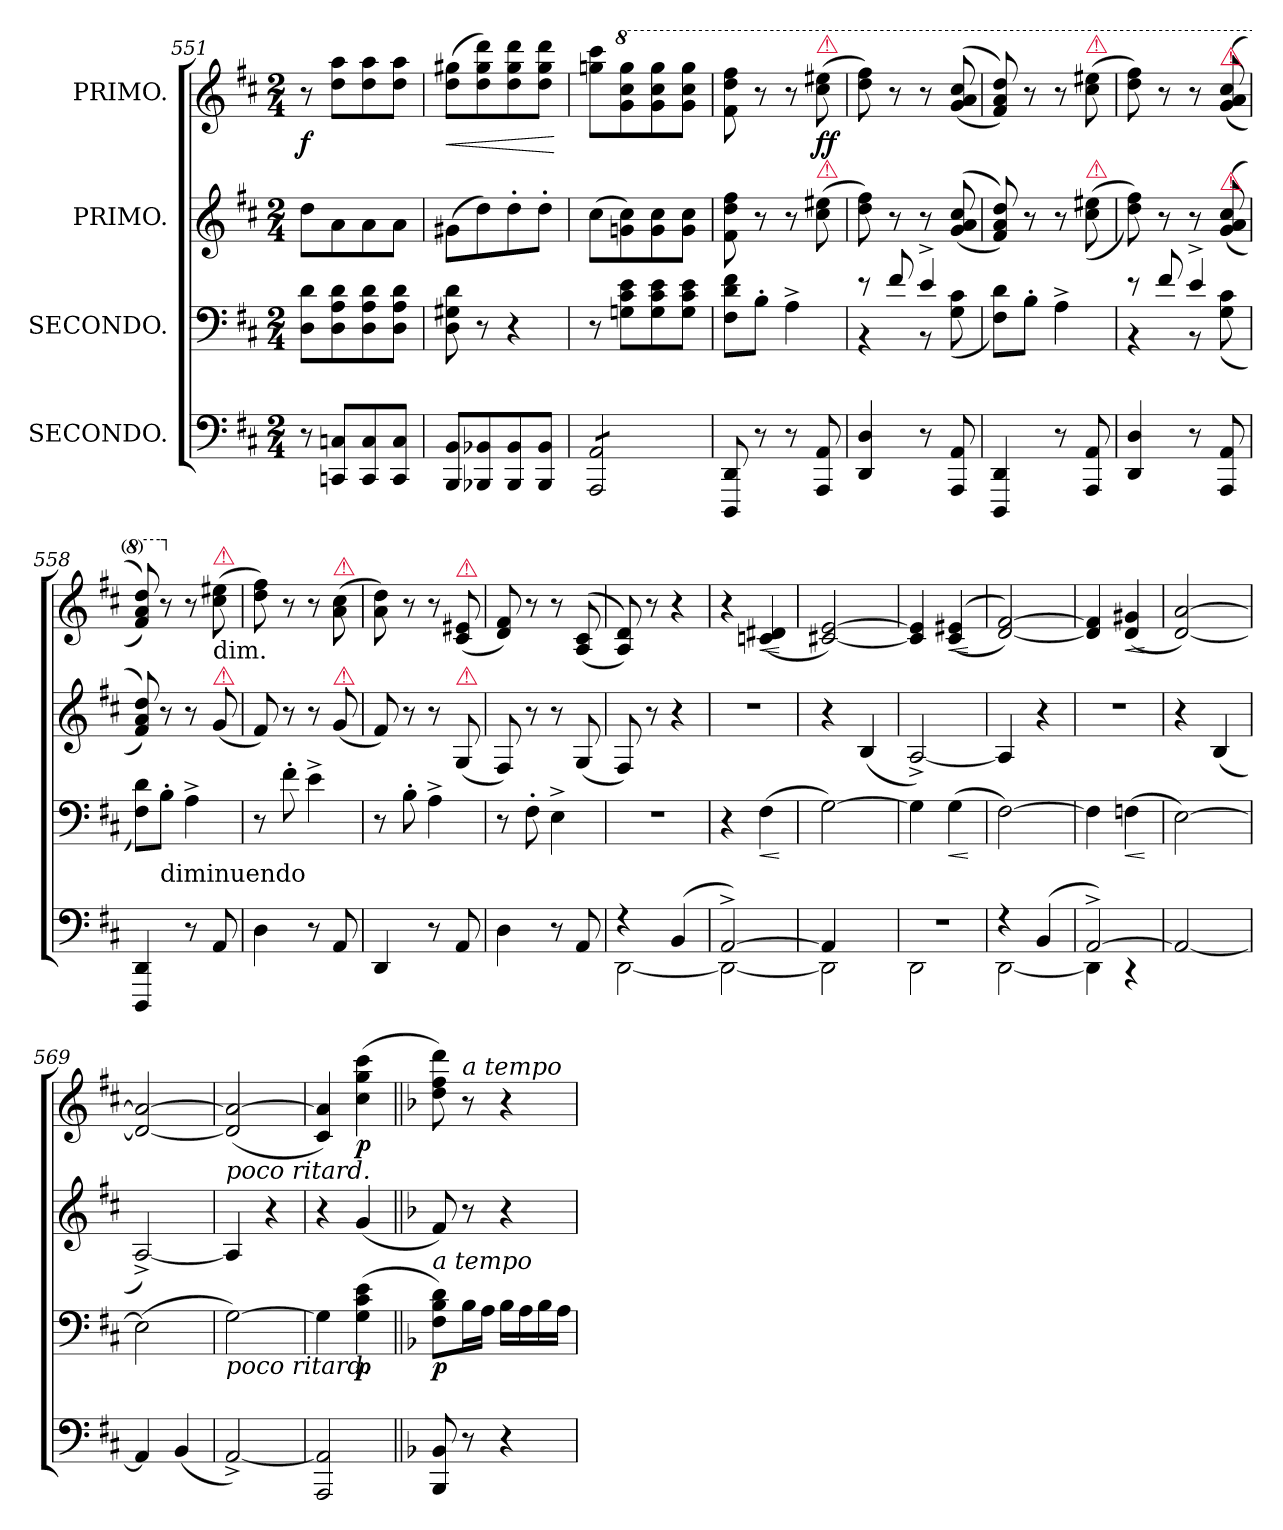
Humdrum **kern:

**kern	**kern	**dynam	**kern	**kern	**dynam
*part4	*part3	*part3	*part2	*part1	*part1
*staff4	*staff3	*staff3	*staff2	*staff1	*staff1
*I"SECONDO.	*I"SECONDO.	*	*I"PRIMO.	*I"PRIMO.	*
*clefF4	*clefF4	*	*clefG2	*clefG2	*
*k[f#c#]	*k[f#c#]	*	*k[f#c#]	*k[f#c#]	*
*M2/4	*M2/4	*	*M2/4	*M2/4	*
=551	=551	=551	=551	=551	=551
8r	8D\ 8d\L	.	8dd\L	8r	f
8CCn/ 8Cn/L	8D\ 8A\ 8d\	.	8a\	8dd\ 8aa\L	.
8CC/ 8C/	8D\ 8A\ 8d\	.	8a\	8dd\ 8aa\	.
8CC/ 8C/J	8D\ 8A\ 8d\J	.	8a\J	8dd\ 8aa\J	.
=552	=552	=552	=552	=552	=552
8BBB/ 8BB/L	8D\ 8G#X\ 8d\	.	(8g#X\L	(8dd\ 8gg#X\L	<
8BBB-X/ 8BB-X/	8r	.	8dd\)	8dd\ 8gg#\ 8ddd\)	.
8BBB-/ 8BB-/	4r	.	8dd'\	8dd\ 8gg#\ 8ddd\	.
8BBB-/ 8BB-/J	.	.	8dd'\J	8dd\ 8gg#\ 8ddd\J	.
.	.	.	.	.	[
=553	=553	=553	=553	=553	=553
*tremolo	*	*	*	*	*
8AAA/ 8AA/L	8r	.	(8cc#\L	8ggn\ 8ccc#\L	.
*	*	*	*	*8va	*
8AAA/ 8AA/	8Gn\ 8c#\ 8e\L	.	8gn\ 8cc#\)	8gg\ 8ccc#\ 8ggg\	.
8AAA/ 8AA/	8G\ 8c#\ 8e\	.	8g\ 8cc#\	8gg\ 8ccc#\ 8ggg\	.
8AAA/ 8AA/J	8G\ 8c#\ 8e\J	.	8g\ 8cc#\J	8gg\ 8ccc#\ 8ggg\J	.
*Xtremolo	*	*	*	*	*
=554	=554	=554	=554	=554	=554
8DDD/ 8DD/	8F#\ 8d\ 8f#\L	.	8f#\ 8dd\ 8ff#\	8ff#\ 8ddd\ 8fff#\	.
8r	8B'\J	.	8r	8r	.
8r	4A^\	.	8r	8r	.
!	!	!	!	!LO:TX:a:color=crimson:t=⚠	!
!	!	!	!LO:TX:a:color=crimson:t=⚠	!	!
8AAA/ 8AA/	.	.	(8cc#\ 8ee#X\	(8ccc#\ 8eee#X\	ff
=555	=555	=555	=555	=555	=555
*	*^	*	*	*	*
4DD/ 4D/	8r	4r	.	8dd\ 8ff#\)	8ddd\ 8fff#\)	.
.	8f#/	.	.	8r	8r	.
8r	4e^/	8r	.	8r	8r	.
8AAA/ 8AA/	.	(>8G\ 8c#\	.	(<(>8g/ 8a/ 8cc#/	(<(>8gg/ 8aa/ 8ccc#/	.
*	*v	*v	*	*	*	*
=556	=556	=556	=556	=556	=556
4DDD/ 4DD/	8F#\ 8d\L)	.	8f#/ 8a/ 8dd/))	8ff#/ 8aa/ 8ddd/))	.
.	8B'\J	.	8r	8r	.
8r	4A^\	.	8r	8r	.
!	!	!	!	!LO:TX:a:color=crimson:t=⚠	!
!	!	!	!LO:TX:a:color=crimson:t=⚠	!	!
8AAA/ 8AA/	.	.	(<(>8cc#\ 8ee#X\	(8ccc#\ 8eee#X\	.
=557	=557	=557	=557	=557	=557
*	*^	*	*	*	*
4DD/ 4D/	8r	4r	.	8dd\ 8ff#\))	8ddd\ 8fff#\)	.
.	8f#/	.	.	8r	8r	.
8r	4e^/	8r	.	8r	8r	.
!	!	!	!	!	!LO:TX:a:color=crimson:t=⚠	!
!	!	!	!	!LO:TX:a:color=crimson:t=⚠	!	!
8AAA/ 8AA/	.	(>8G\ 8c#\	.	(<(>8g/ 8a/ 8cc#/	(<(>8gg/ 8aa/ 8ccc#/	.
*	*v	*v	*	*	*	*
=558	=558	=558	=558	=558	=558
4DDD/ 4DD/	8F#\ 8d\L)	.	8f#/ 8a/ 8dd/))	8ff#/ 8aa/ 8ddd/))	.
*	*	*	*	*X8va	*
!	!LO:TX:c:t=diminuendo	!	!	!	!
.	8B'\J	.	8r	8r	.
8r	4A^\	.	8r	8r	.
!	!	!	!	!LO:TX:c:t=dim.	!
!	!	!	!	!LO:TX:a:color=crimson:t=⚠	!
!	!	!	!LO:TX:a:color=crimson:t=⚠	!	!
8AA/	.	.	(8g/	(8cc#\ 8ee#X\	.
=559	=559	=559	=559	=559	=559
4D\	8r	.	8f#/)	8dd\ 8ff#\)	.
.	8f#'\	.	8r	8r	.
8r	4e^\	.	8r	8r	.
!	!	!	!	!LO:TX:a:color=crimson:t=⚠	!
!	!	!	!LO:TX:a:color=crimson:t=⚠	!	!
8AA/	.	.	(8g/	(8a\ 8cc#\	.
=560	=560	=560	=560	=560	=560
4DD/	8r	.	8f#/)	8a\ 8dd\)	.
.	8B'\	.	8r	8r	.
8r	4A^\	.	8r	8r	.
!	!	!	!	!LO:TX:a:color=crimson:t=⚠	!
!	!	!	!LO:TX:a:color=crimson:t=⚠	!	!
8AA/	.	.	(8G/	(8c#/ 8e#X/	.
=561	=561	=561	=561	=561	=561
4D\	8r	.	8F#/)	8d/ 8f#/)	.
.	8F#'\	.	8r	8r	.
8r	4E^\	.	8r	8r	.
8AA/	.	.	(8G/	(<(>8A/ 8c#/	.
=562	=562	=562	=562	=562	=562
*^	*	*	*	*	*
4r	[2DD\	2r	.	8F#/)	8A/ 8d/))	.
.	.	.	.	8r	8r	.
(4BB/	.	.	.	4r	4r	.
=563	=563	=563	=563	=563	=563	=563
[2AA^/)	2DD\_	4r	.	2r	4r	.
.	.	(4F#\	<	.	(4cn/ 4d#X/	<
*v	*v	*	*	*	*	*
.	.	[	.	.	[
=564	=564	=564	=564	=564	=564
*^	*	*	*	*	*
4AA/]	2DD\]	[2G\)	.	4r	[2c#X/ [2e/)	.
4ryy	.	.	.	(4B/	.	.
=565	=565	=565	=565	=565	=565	=565
2r	2DD\	4G\]	.	[2A^>/)	4c#]/ 4e]/	.
.	.	(4G\	<	.	(<(>4c#/ 4e#X/	<
*v	*v	*	*	*	*	*
.	.	[	.	.	[
=566	=566	=566	=566	=566	=566
*^	*	*	*	*	*
4r	[2DD\	[2F#\)	.	4A/]	[2d/ [2f#/))	.
(4BB/	.	.	.	4r	.	.
=567	=567	=567	=567	=567	=567	=567
[2AA^/)	4DD\]	4F#\]	.	2r	4d]/ 4f#]/	.
.	4r	(4Fn\	<	.	(4d/ 4g#X/	<
*v	*v	*	*	*	*	*
.	.	[	.	.	[
=568	=568	=568	=568	=568	=568
2AA/_	[2E\)	.	4r	[2d/ [2a/)	.
.	.	.	(4B/	.	.
=569	=569	=569	=569	=569	=569
4AA/]	(2E\]	.	[2A^>/)	2d_/ 2a_/	.
(4BB/	.	.	.	.	.
=570	=570	=570	=570	=570	=570
!	!	!	!	!LO:TX:b:i:t=poco ritard.	!
!	!LO:TX:b:i:t=poco ritard.	!	!	!	!
[2AA^>/)	[2G\)	.	4A/]	(2d]/ 2a_/	.
.	.	.	4r	.	.
=571	=571	=571	=571	=571	=571
2AAA/ 2AA]/	4G\]	.	4r	4c#/ 4a]/)	.
.	(4G\ 4c#\ 4e\	p	(4g/	(4cc#\ 4gg\ 4ccc#\	p
=572||	=572||	=572||	=572||	=572||	=572||
*k[b-]	*k[b-]	*	*k[b-]	*k[b-]	*
!	!LO:TX:a:i:t=a tempo	!	!	!	!
8BBB-/ 8BB-/	8F\ 8B-\ 8d\L)	p	8f/)	8dd\ 8ff\ 8ddd\)	.
!	!	!	!	!LO:TX:a:i:t=a tempo	!
8r	16B-\L	.	8r	8r	.
.	16A\JJ	.	.	.	.
4r	16B-\LL	.	4r	4r	.
.	16A\	.	.	.	.
.	16B-\	.	.	.	.
.	16A\JJ	.	.	.	.
=	=	=	=	=	=
*-	*-	*-	*-	*-	*-
